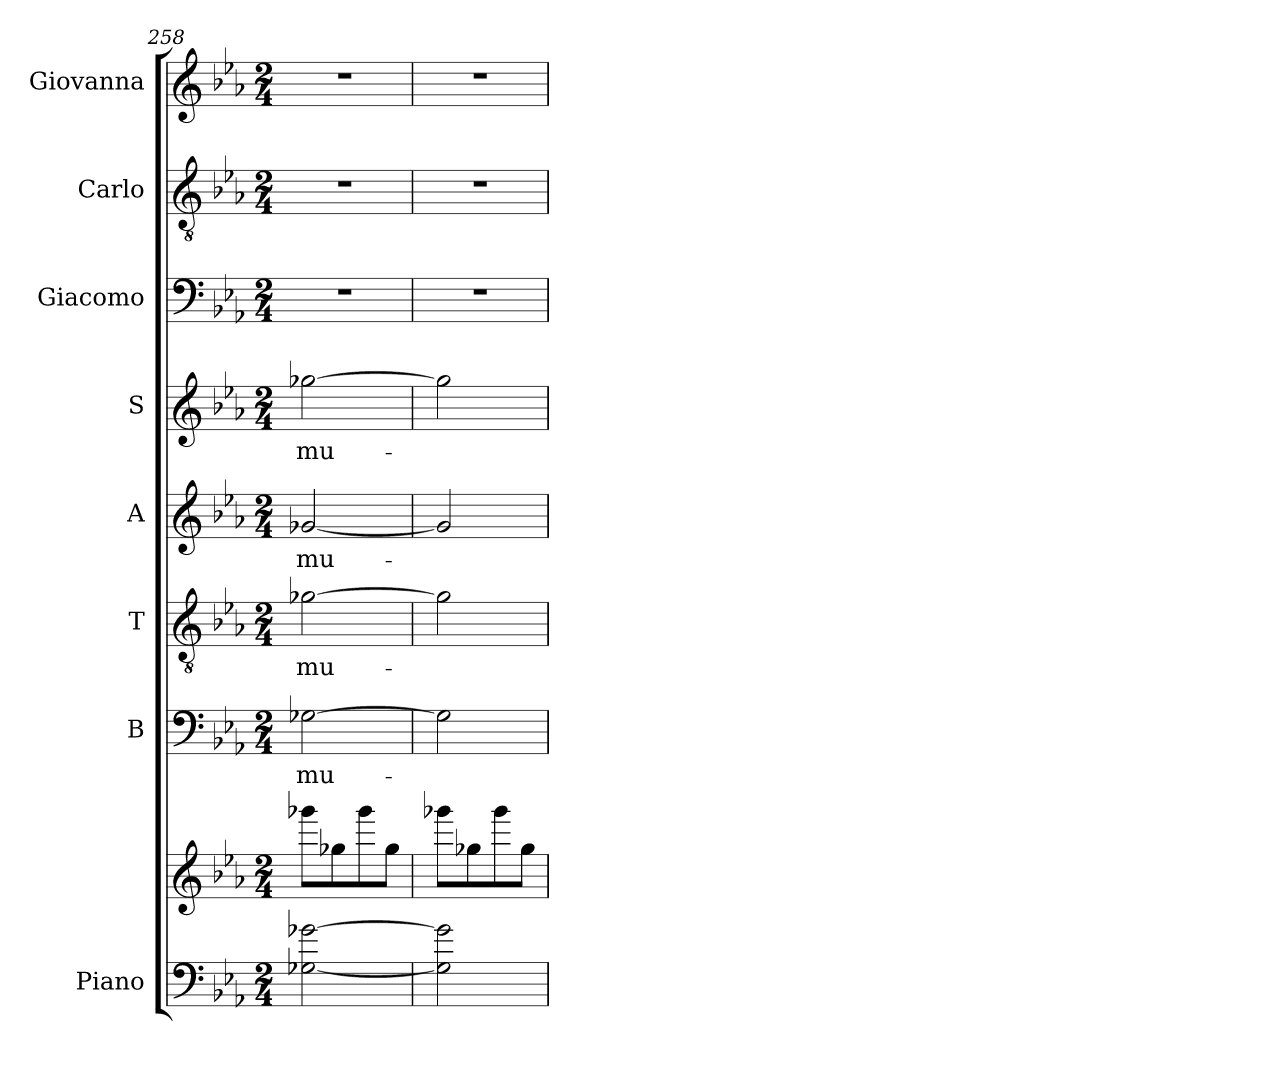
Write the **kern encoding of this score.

**kern	**kern	**kern	**text	**kern	**text	**kern	**text	**kern	**text	**kern	**kern	**kern
*part8	*part8	*part7	*part7	*part6	*part6	*part5	*part5	*part4	*part4	*part3	*part2	*part1
*staff9	*staff8	*staff7	*staff7	*staff6	*staff6	*staff5	*staff5	*staff4	*staff4	*staff3	*staff2	*staff1
*I"Piano	*	*I"B	*	*I"T	*	*I"A	*	*I"S	*	*I"Giacomo	*I"Carlo	*I"Giovanna
*I'Pno	*	*I'B	*	*I'T	*	*I'A	*	*I'S	*	*	*	*
*clefF4	*clefG2	*clefF4	*	*clefGv2	*	*clefG2	*	*clefG2	*	*clefF4	*clefGv2	*clefG2
*k[b-e-a-]	*k[b-e-a-]	*k[b-e-a-]	*	*k[b-e-a-]	*	*k[b-e-a-]	*	*k[b-e-a-]	*	*k[b-e-a-]	*k[b-e-a-]	*k[b-e-a-]
*M2/4	*M2/4	*M2/4	*	*M2/4	*	*M2/4	*	*M2/4	*	*M2/4	*M2/4	*M2/4
=258	=258	=258	=258	=258	=258	=258	=258	=258	=258	=258	=258	=258
!	!	!	!LO:LY:b	!	!LO:LY:b	!	!LO:LY:b	!	!LO:LY:b	!	!	!
[2G-X\ [2g-X\	8ggg-X\L	[2G-X\	mu-	[2g-X\	mu-	[2g-X/	mu-	[2gg-X\	mu-	2r	2r	2r
.	8gg-X\	.	.	.	.	.	.	.	.	.	.	.
.	8ggg-\	.	.	.	.	.	.	.	.	.	.	.
.	8gg-\J	.	.	.	.	.	.	.	.	.	.	.
=259	=259	=259	=259	=259	=259	=259	=259	=259	=259	=259	=259	=259
2G-\] 2g-\]	8ggg-X\L	2G-\]	.	2g-\]	.	2g-/]	.	2gg-\]	.	2r	2r	2r
.	8gg-X\	.	.	.	.	.	.	.	.	.	.	.
.	8ggg-\	.	.	.	.	.	.	.	.	.	.	.
.	8gg-\J	.	.	.	.	.	.	.	.	.	.	.
=	=	=	=	=	=	=	=	=	=	=	=	=
*-	*-	*-	*-	*-	*-	*-	*-	*-	*-	*-	*-	*-
